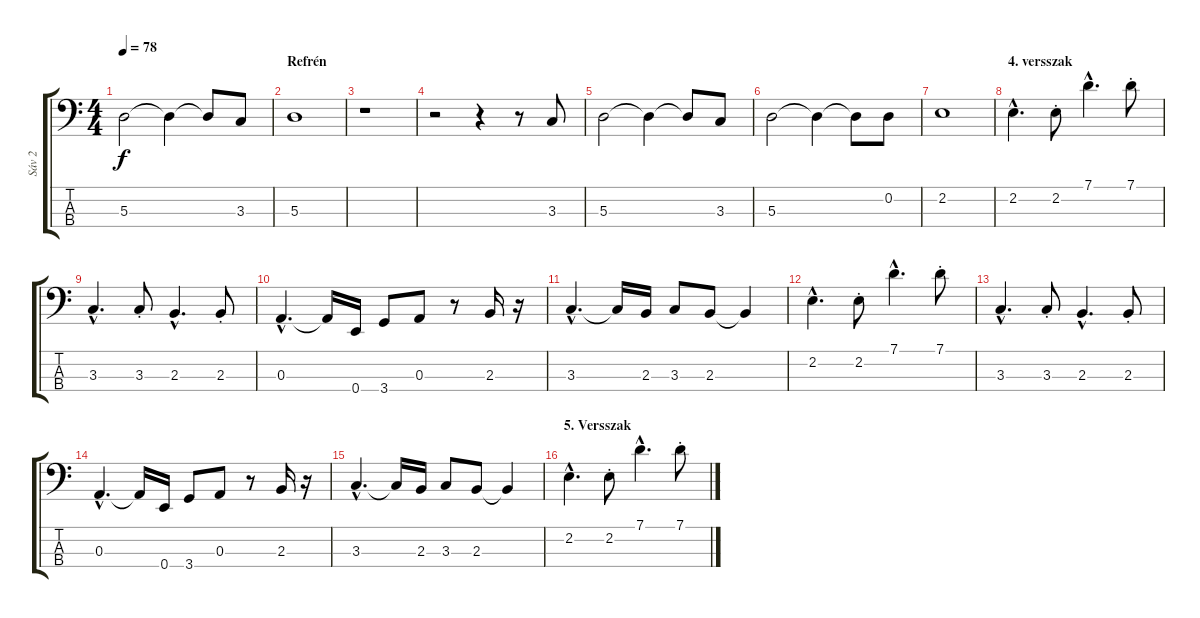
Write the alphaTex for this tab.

\track ("Sáv 2" "Sáv 2") {instrument electricbassfinger}
\staff {score tabs}
\tuning (G2 D2 A1 E1) {hide}
\ts (4 4)
\tempo 78
\clef f4
\ks c
5.3.2{dy f} 5.3{t}.4 5.3{t}.8 3.3.8 |
\section ("" "Refrén")
5.3.1 |
r.1 |
r.2 r.4 r.8 3.3.8 |
5.3.2 5.3{t}.4 5.3{t}.8 3.3.8 |
5.3.2 5.3{t}.4 5.3{t}.8 0.2.8 |
2.2.1 |
\section ("" "4. versszak")
2.2{hac}.4{d} 2.2{st}.8 7.1{hac}.4{d} 7.1{st}.8 |
3.3{hac}.4{d} 3.3{st}.8 2.3{hac}.4{d} 2.3{st}.8 |
0.3{hac}.4{d} 0.3{t}.16 0.4.16 3.4.8 0.3.8 r.8 2.3.16 r.16 |
3.3{hac}.4{d} 3.3{t}.16 2.3.16 3.3.8 2.3.8 2.3{t}.4 |
2.2{hac}.4{d} 2.2{st}.8 7.1{hac}.4{d} 7.1{st}.8 |
3.3{hac}.4{d} 3.3{st}.8 2.3{hac}.4{d} 2.3{st}.8 |
0.3{hac}.4{d} 0.3{t}.16 0.4.16 3.4.8 0.3.8 r.8 2.3.16 r.16 |
3.3{hac}.4{d} 3.3{t}.16 2.3.16 3.3.8 2.3.8 2.3{t}.4 |
\section ("" "5. Versszak")
2.2{hac}.4{d} 2.2{st}.8 7.1{hac}.4{d} 7.1{st}.8
